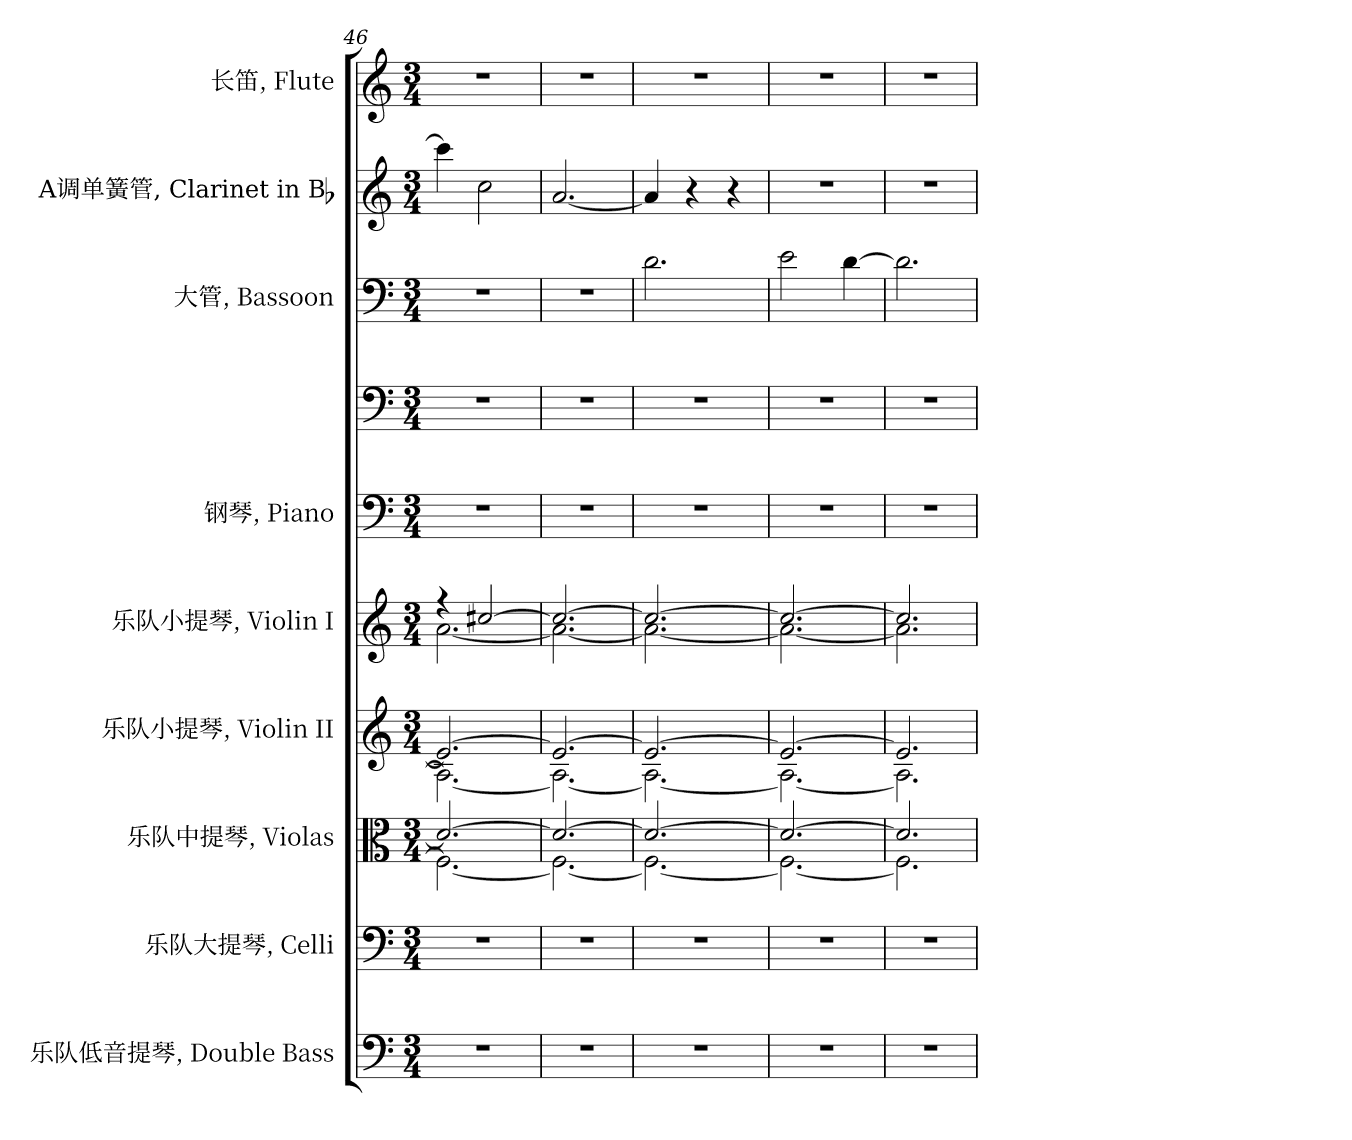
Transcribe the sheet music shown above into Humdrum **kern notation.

**kern	**kern	**kern	**kern	**kern	**kern	**kern	**kern	**kern	**kern
*part9	*part8	*part7	*part6	*part5	*part4	*part4	*part3	*part2	*part1
*staff10	*staff9	*staff8	*staff7	*staff6	*staff5	*staff4	*staff3	*staff2	*staff1
*I"乐队低音提琴, Double Bass	*I"乐队大提琴, Celli	*I"乐队中提琴, Violas	*I"乐队小提琴, Violin II	*I"乐队小提琴, Violin I	*I"钢琴, Piano	*	*I"大管, Bassoon	*I"A调单簧管, Clarinet in Bb	*I"长笛, Flute
*	*	*I'Vlas.	*	*	*I'Pno.	*	*I'Bsn.	*I'A Cl.	*I'Fl.
*clefF4	*clefF4	*clefC3	*clefG2	*clefG2	*clefF4	*clefF4	*clefF4	*clefG2	*clefG2
*ITrd7c12	*	*	*	*	*	*	*	*ITrd2c3	*
*k[]	*k[]	*k[]	*k[]	*k[]	*k[]	*k[]	*k[]	*k[f#c#g#]	*k[]
*M3/4	*M3/4	*M3/4	*M3/4	*M3/4	*M3/4	*M3/4	*M3/4	*M3/4	*M3/4
=46	=46	=46	=46	=46	=46	=46	=46	=46	=46
*	*	*^	*^	*^	*	*	*	*	*
2.r	2.r	2.d/_	2.F#\_	2.e/_	2.A\_	4r	[2.a\	2.r	2.r	2.r	4aa\]	2.r
.	.	.	.	.	.	[2cc#X/	.	.	.	.	2a\	.
=47	=47	=47	=47	=47	=47	=47	=47	=47	=47	=47	=47	=47
2.r	2.r	2.d/_	2.F#\_	2.e/_	2.A\_	2.cc#/_	2.a\_	2.r	2.r	2.r	[2.f#/	2.r
=48	=48	=48	=48	=48	=48	=48	=48	=48	=48	=48	=48	=48
2.r	2.r	2.d/_	2.F#\_	2.e/_	2.A\_	2.cc#/_	2.a\_	2.r	2.r	2.d\	4f#/]	2.r
.	.	.	.	.	.	.	.	.	.	.	4r	.
.	.	.	.	.	.	.	.	.	.	.	4r	.
=49	=49	=49	=49	=49	=49	=49	=49	=49	=49	=49	=49	=49
2.r	2.r	2.d/_	2.F#\_	2.e/_	2.A\_	2.cc#/_	2.a\_	2.r	2.r	2e\	2.r	2.r
.	.	.	.	.	.	.	.	.	.	[4d\	.	.
=50	=50	=50	=50	=50	=50	=50	=50	=50	=50	=50	=50	=50
2.r	2.r	2.d/]	2.F#\]	2.e/]	2.A\]	2.cc#/]	2.a\]	2.r	2.r	2.d\]	2.r	2.r
*	*	*v	*v	*	*	*v	*v	*	*	*	*	*
*	*	*	*v	*v	*	*	*	*	*	*
=	=	=	=	=	=	=	=	=	=
*-	*-	*-	*-	*-	*-	*-	*-	*-	*-
